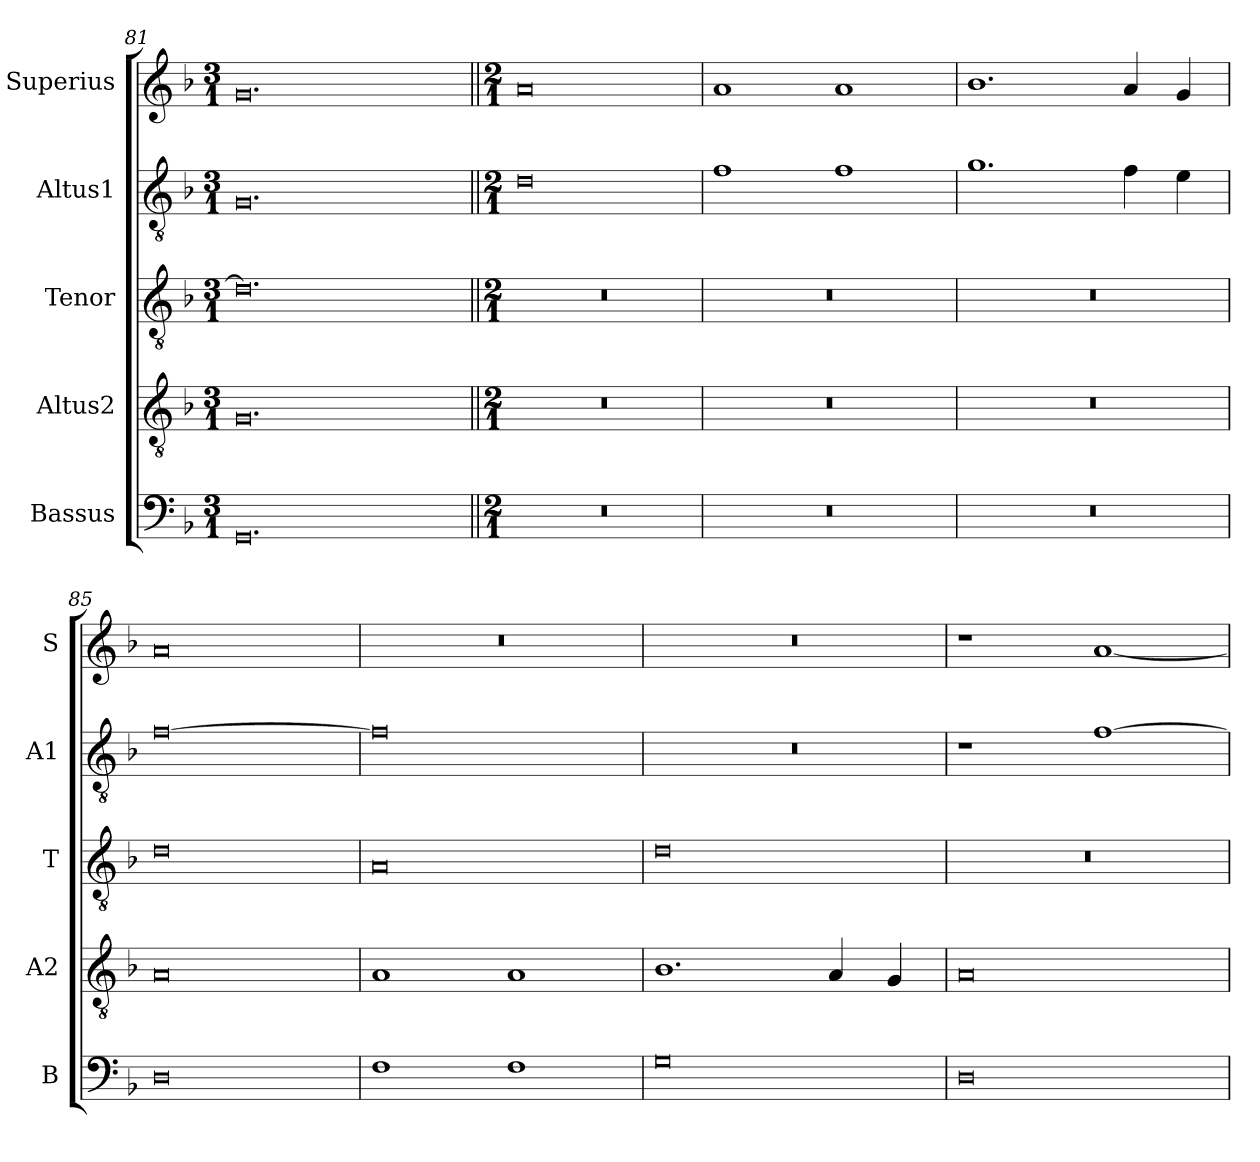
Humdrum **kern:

**kern	**kern	**kern	**kern	**kern
*part5	*part4	*part3	*part2	*part1
*staff5	*staff4	*staff3	*staff2	*staff1
*I"Bassus	*I"Altus2	*I"Tenor	*I"Altus1	*I"Superius
*I'B	*I'A2	*I'T	*I'A1	*I'S
*clefF4	*clefGv2	*clefGv2	*clefGv2	*clefG2
*k[b-]	*k[b-]	*k[b-]	*k[b-]	*k[b-]
*M3/1	*M3/1	*M3/1	*M3/1	*M3/1
=81	=81	=81	=81	=81
0.GG	0.G	0.d]	0.G	0.g
!!LO:LB:g=z
=82||	=82||	=82||	=82||	=82||
*M2/1	*M2/1	*M2/1	*M2/1	*M2/1
0r	0r	0r	0d	0a
=83	=83	=83	=83	=83
0r	0r	0r	1f	1a
.	.	.	1f	1a
=84	=84	=84	=84	=84
0r	0r	0r	1.g	1.b-
.	.	.	4f\	4a/
.	.	.	4e\	4g/
=85	=85	=85	=85	=85
0D	0A	0d	[0f	0a
=86	=86	=86	=86	=86
1F	1A	0A	0f]	0r
1F	1A	.	.	.
=87	=87	=87	=87	=87
0G	1.B-	0d	0r	0r
.	4A/	.	.	.
.	4G/	.	.	.
=88	=88	=88	=88	=88
0D	0A	0r	1r	1r
.	.	.	[1f	[1a
=	=	=	=	=
*-	*-	*-	*-	*-
